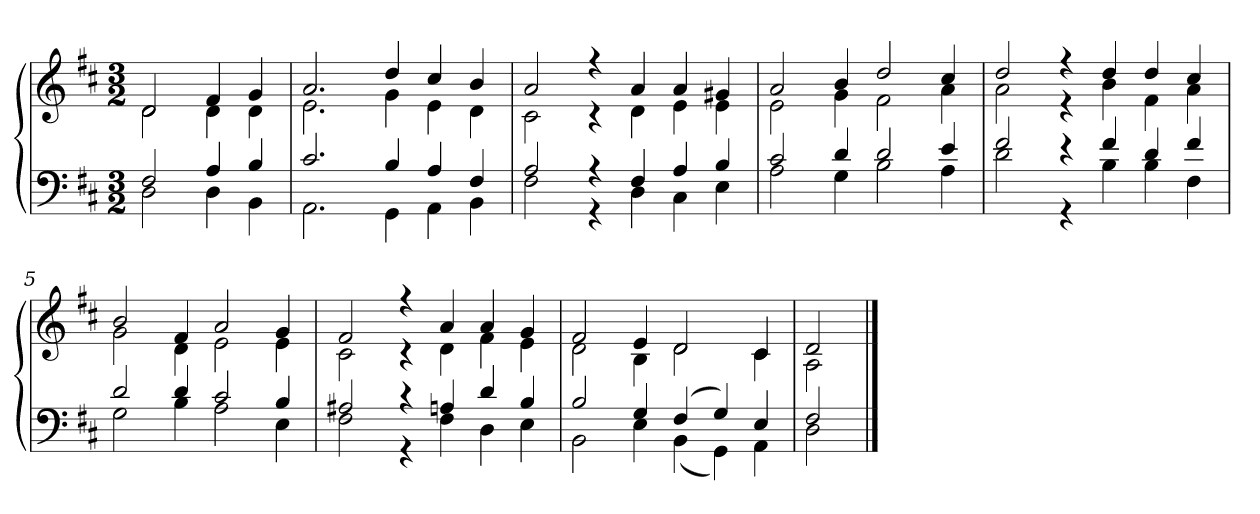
**kern	**kern
*part1	*part1
*staff2	*staff1
*clefF4	*clefG2
*k[f#c#]	*k[f#c#]
*D:	*D:
*M3/2	*M3/2
=	=
*^	*^
2F#	2D	2d	2d
4A	4D	4f#	4d
4B	4BB	4g	4d
=1	=1	=1	=1
2.c#	2.AA	2.a	2.e
4B	4GG	4dd	4g
4A	4AA	4cc#	4e
4F#	4BB	4b	4d
=2	=2	=2	=2
2A	2F#	2a	2c#
4r	4r	4r	4r
4F#	4D	4a	4d
4A	4C#	4a	4e
4B	4E	4g#X	4e
=3	=3	=3	=3
2c#	2A	2a	2e
4d	4G	4b	4g
2d	2B	2dd	2f#
4e	4A	4cc#	4a
=4	=4	=4	=4
2f#	2d	2dd	2a
4r	4r	4r	4r
4f#	4B	4dd	4b
4d	4B	4dd	4f#
4f#	4F#	4cc#	4a
=5	=5	=5	=5
2d	2G	2b	2g
4d	4B	4f#	4d
2c#	2A	2a	2e
4B	4E	4g	4e
=6	=6	=6	=6
2A#X	2F#	2f#	2c#
4r	4r	4r	4r
4An	4F#	4a	4d
4d	4D	4a	4f#
4B	4E	4g	4e
=7	=7	=7	=7
2B	2BB	2f#	2d
4G	4E	4e	4B
(4F#	(4BB	2d	2d
4G)	4GG)	.	.
4E	4AA	4c#	4c#
=8	=8	=8	=8
2F#	2D	2d	2A
*v	*v	*	*
*	*v	*v
==	==
*-	*-
